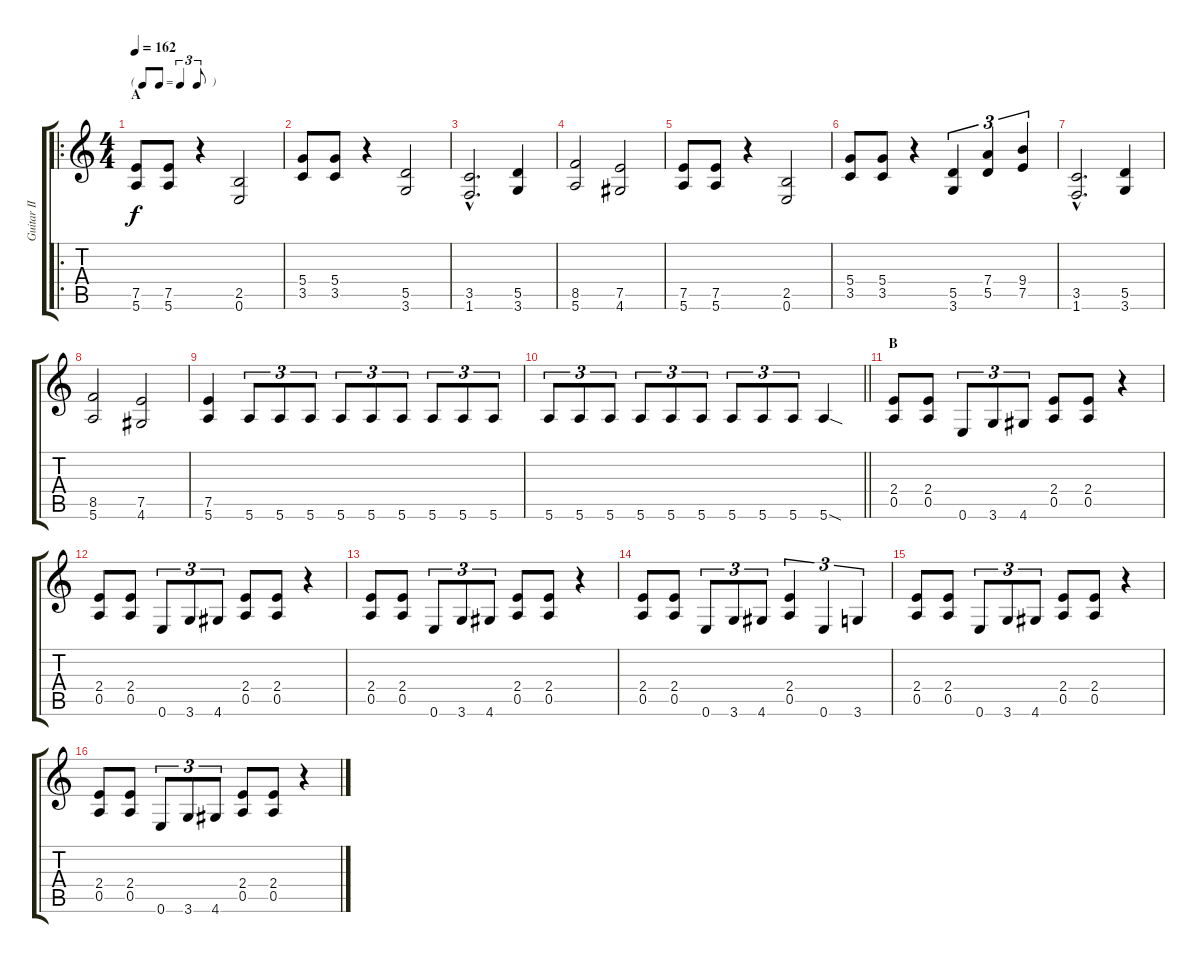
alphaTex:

\track ("Guitar II" "Guitar II") {instrument distortionguitar}
\staff {score tabs}
\tuning (E4 B3 G3 D3 A2 E2) {hide}
\ro
\ts (4 4)
\tf triplet8th
\section ("" "A")
\tempo 162
\clef g2
\ks c
(7.5 5.6).8{dy f} (7.5 5.6).8 r.4 (2.5 0.6).2 |
(5.4 3.5).8 (5.4 3.5).8 r.4 (5.5 3.6).2 |
(3.5{hac} 1.6{hac}).2{d} (5.5 3.6).4 |
(8.5 5.6).2 (7.5 4.6).2 |
(7.5 5.6).8 (7.5 5.6).8 r.4 (2.5 0.6).2 |
(5.4 3.5).8 (5.4 3.5).8 r.4 (5.5 3.6).4{tu (3 2)} (7.4 5.5).4{tu (3 2)} (9.4 7.5).4{tu (3 2)} |
(3.5{hac} 1.6{hac}).2{d} (5.5 3.6).4 |
(8.5 5.6).2 (7.5 4.6).2 |
(7.5 5.6).4 5.6.8{tu (3 2)} 5.6.8{tu (3 2)} 5.6.8{tu (3 2)} 5.6.8{tu (3 2)} 5.6.8{tu (3 2)} 5.6.8{tu (3 2)} 5.6.8{tu (3 2)} 5.6.8{tu (3 2)} 5.6.8{tu (3 2)} |
\barLineRight lightlight
5.6.8{tu (3 2)} 5.6.8{tu (3 2)} 5.6.8{tu (3 2)} 5.6.8{tu (3 2)} 5.6.8{tu (3 2)} 5.6.8{tu (3 2)} 5.6.8{tu (3 2)} 5.6.8{tu (3 2)} 5.6.8{tu (3 2)} 5.6{sod}.4 |
\section ("" "B")
(2.4 0.5).8 (2.4 0.5).8 0.6.8{tu (3 2)} 3.6.8{tu (3 2)} 4.6.8{tu (3 2)} (2.4 0.5).8 (2.4 0.5).8 r.4 |
(2.4 0.5).8 (2.4 0.5).8 0.6.8{tu (3 2)} 3.6.8{tu (3 2)} 4.6.8{tu (3 2)} (2.4 0.5).8 (2.4 0.5).8 r.4 |
(2.4 0.5).8 (2.4 0.5).8 0.6.8{tu (3 2)} 3.6.8{tu (3 2)} 4.6.8{tu (3 2)} (2.4 0.5).8 (2.4 0.5).8 r.4 |
(2.4 0.5).8 (2.4 0.5).8 0.6.8{tu (3 2)} 3.6.8{tu (3 2)} 4.6.8{tu (3 2)} (2.4 0.5).4{tu (3 2)} 0.6.4{tu (3 2)} 3.6.4{tu (3 2)} |
(2.4 0.5).8 (2.4 0.5).8 0.6.8{tu (3 2)} 3.6.8{tu (3 2)} 4.6.8{tu (3 2)} (2.4 0.5).8 (2.4 0.5).8 r.4 |
(2.4 0.5).8 (2.4 0.5).8 0.6.8{tu (3 2)} 3.6.8{tu (3 2)} 4.6.8{tu (3 2)} (2.4 0.5).8 (2.4 0.5).8 r.4
